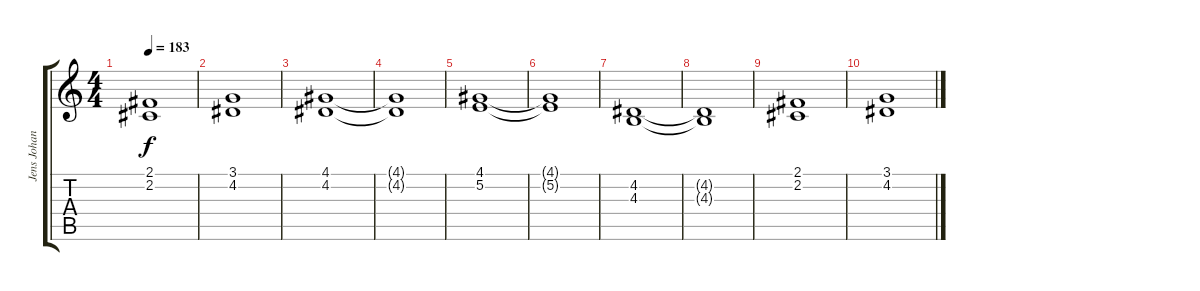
\track ("Jens Johanssen" "Jens Johan") {instrument synthstrings1}
\staff {score tabs}
\tuning (E4 B3 G3 D3 A2 E2) {hide}
\ts (4 4)
\tempo 183
\clef g2
\ks c
(2.1 2.2).1{dy f} |
(3.1 4.2).1 |
(4.1 4.2).1{volume 14} |
(4.1{t} 4.2{t}).1 |
(4.1 5.2).1{volume 11} |
(4.1{t} 5.2{t}).1 |
(4.2 4.3).1{volume 7} |
(4.2{t} 4.3{t}).1 |
(2.1 2.2).1{volume 4} |
(3.1 4.2).1{volume 2}
